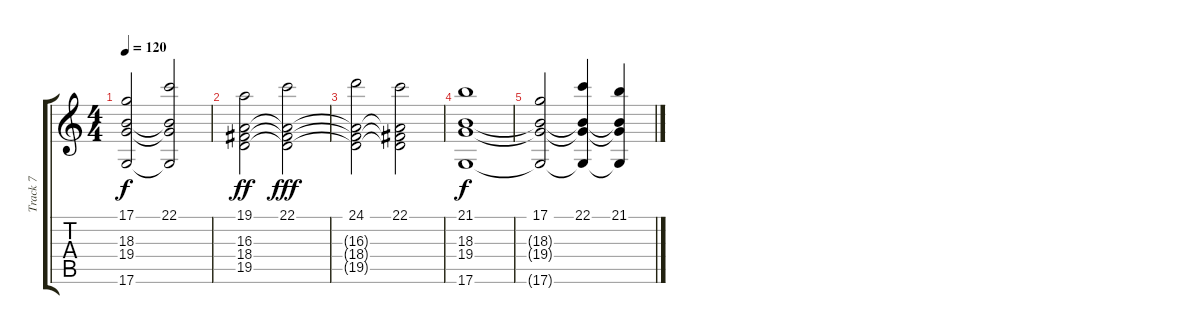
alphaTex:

\track ("Track 7" "Track 7") {instrument stringensemble2}
\staff {score tabs}
\tuning (D4 A3 F3 C3 G2 D2) {hide}
\ts (4 4)
\tempo 120
\clef g2
\ks c
(17.1{t} 18.3{t} 19.4{t} 17.6{t}).2{dy f} (22.1 18.3{t} 19.4{t} 17.6{t}).2 |
(19.1 16.3 18.4 19.5).2{dy ff volume 0} (22.1 16.3{t} 18.4{t} 19.5{t}).2{dy fff} |
(24.1 16.3{t} 18.4{t} 19.5{t}).2 (22.1 16.3{t} 18.4{t} 19.5{t}).2 |
(21.1 18.3 19.4 17.6).1{dy f} |
(17.1 18.3{t} 19.4{t} 17.6{t}).2 (22.1 18.3{t} 19.4{t} 17.6{t}).4 (21.1 18.3{t} 19.4{t} 17.6{t}).4
